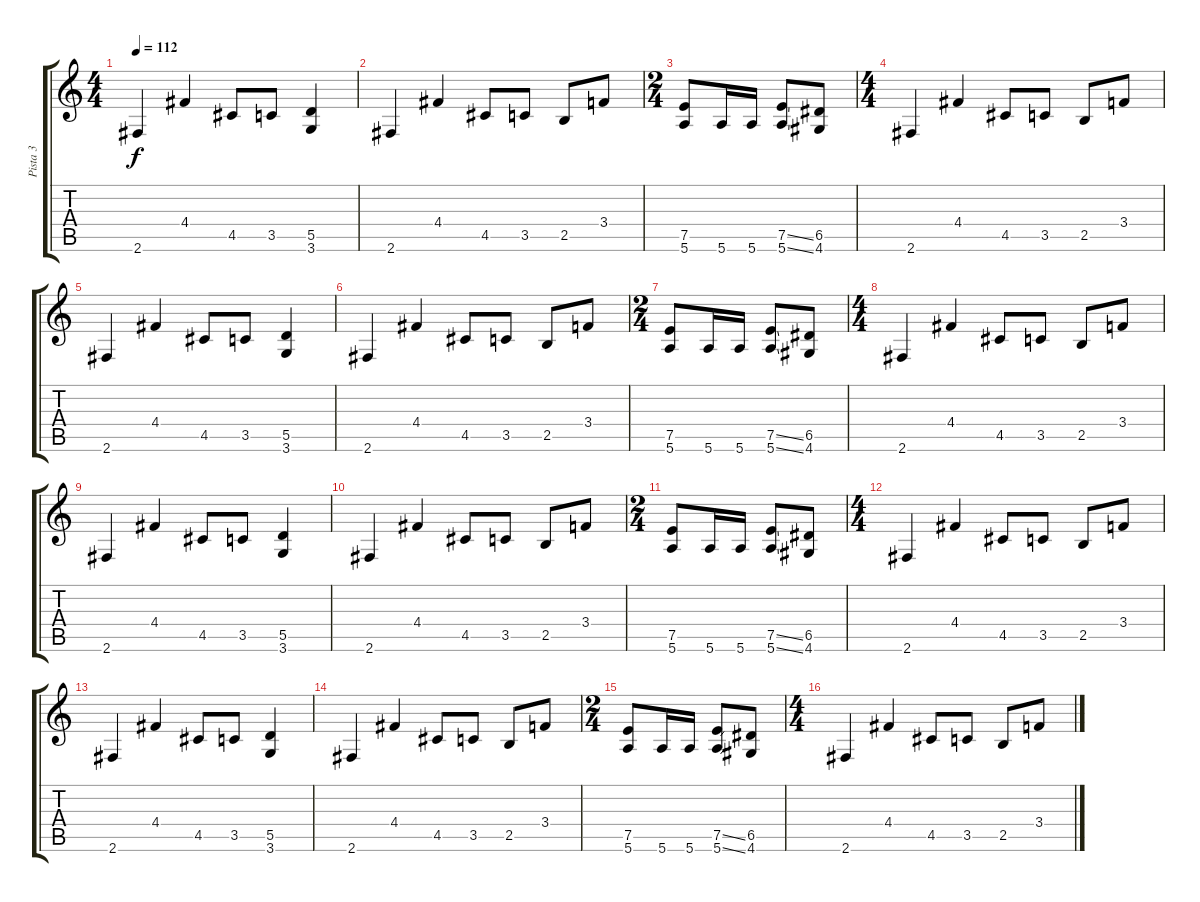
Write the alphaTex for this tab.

\track ("Pista 3" "Pista 3") {instrument distortionguitar}
\staff {score tabs}
\tuning (E4 B3 G3 D3 A2 E2) {hide}
\ts (4 4)
\tempo 112
\clef g2
\ks c
2.6.4{dy f} 4.4.4 4.5.8 3.5.8 (5.5 3.6).4 |
2.6.4 4.4.4 4.5.8 3.5.8 2.5.8 3.4.8 |
\ts (2 4)
(7.5 5.6).8 5.6.16 5.6.16 (7.5{ss} 5.6{ss}).8 (6.5 4.6).8 |
\ts (4 4)
2.6.4 4.4.4 4.5.8 3.5.8 2.5.8 3.4.8 |
2.6.4 4.4.4 4.5.8 3.5.8 (5.5 3.6).4 |
2.6.4 4.4.4 4.5.8 3.5.8 2.5.8 3.4.8 |
\ts (2 4)
(7.5 5.6).8 5.6.16 5.6.16 (7.5{ss} 5.6{ss}).8 (6.5 4.6).8 |
\ts (4 4)
2.6.4 4.4.4 4.5.8 3.5.8 2.5.8 3.4.8 |
2.6.4 4.4.4 4.5.8 3.5.8 (5.5 3.6).4 |
2.6.4 4.4.4 4.5.8 3.5.8 2.5.8 3.4.8 |
\ts (2 4)
(7.5 5.6).8 5.6.16 5.6.16 (7.5{ss} 5.6{ss}).8 (6.5 4.6).8 |
\ts (4 4)
2.6.4 4.4.4 4.5.8 3.5.8 2.5.8 3.4.8 |
2.6.4 4.4.4 4.5.8 3.5.8 (5.5 3.6).4 |
2.6.4 4.4.4 4.5.8 3.5.8 2.5.8 3.4.8 |
\ts (2 4)
(7.5 5.6).8 5.6.16 5.6.16 (7.5{ss} 5.6{ss}).8 (6.5 4.6).8 |
\ts (4 4)
2.6.4 4.4.4 4.5.8 3.5.8 2.5.8 3.4.8
